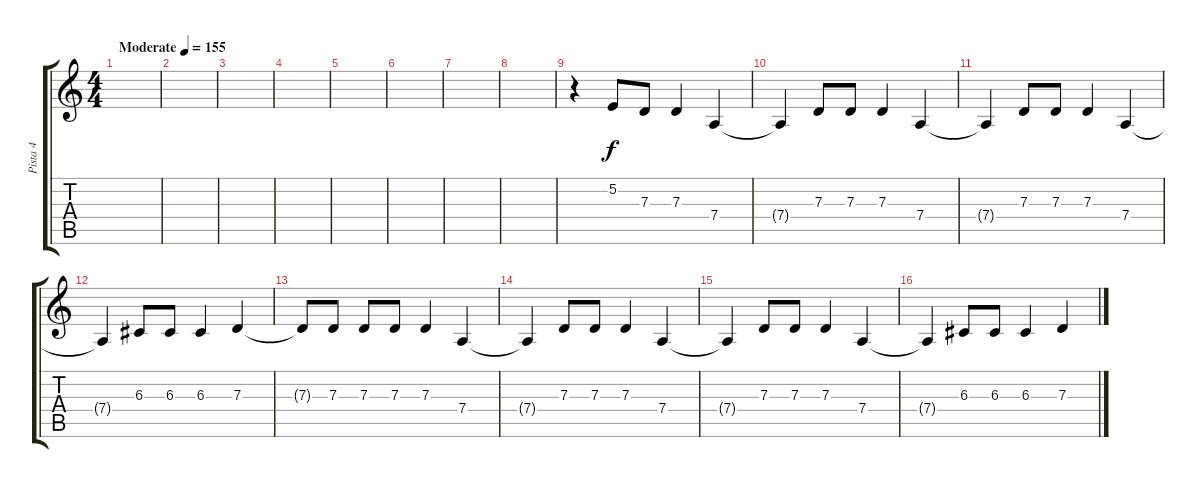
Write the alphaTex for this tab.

\track ("Pista 4" "Pista 4") {instrument electricgrandpiano}
\staff {score tabs}
\tuning (E4 B3 G3 D3 A2 E2) {hide}
\ts (4 4)
\tempo (155 "Moderate")
\clef g2
\ks c
|
|
|
|
|
|
|
|
r.4 5.2.8 7.3.8 7.3.4 7.4.4 |
7.4{t}.4 7.3.8 7.3.8 7.3.4 7.4.4 |
7.4{t}.4 7.3.8 7.3.8 7.3.4 7.4.4 |
7.4{t}.4 6.3.8 6.3.8 6.3.4 7.3.4 |
7.3{t}.8 7.3.8 7.3.8 7.3.8 7.3.4 7.4.4 |
7.4{t}.4 7.3.8 7.3.8 7.3.4 7.4.4 |
7.4{t}.4 7.3.8 7.3.8 7.3.4 7.4.4 |
7.4{t}.4 6.3.8 6.3.8 6.3.4 7.3.4
